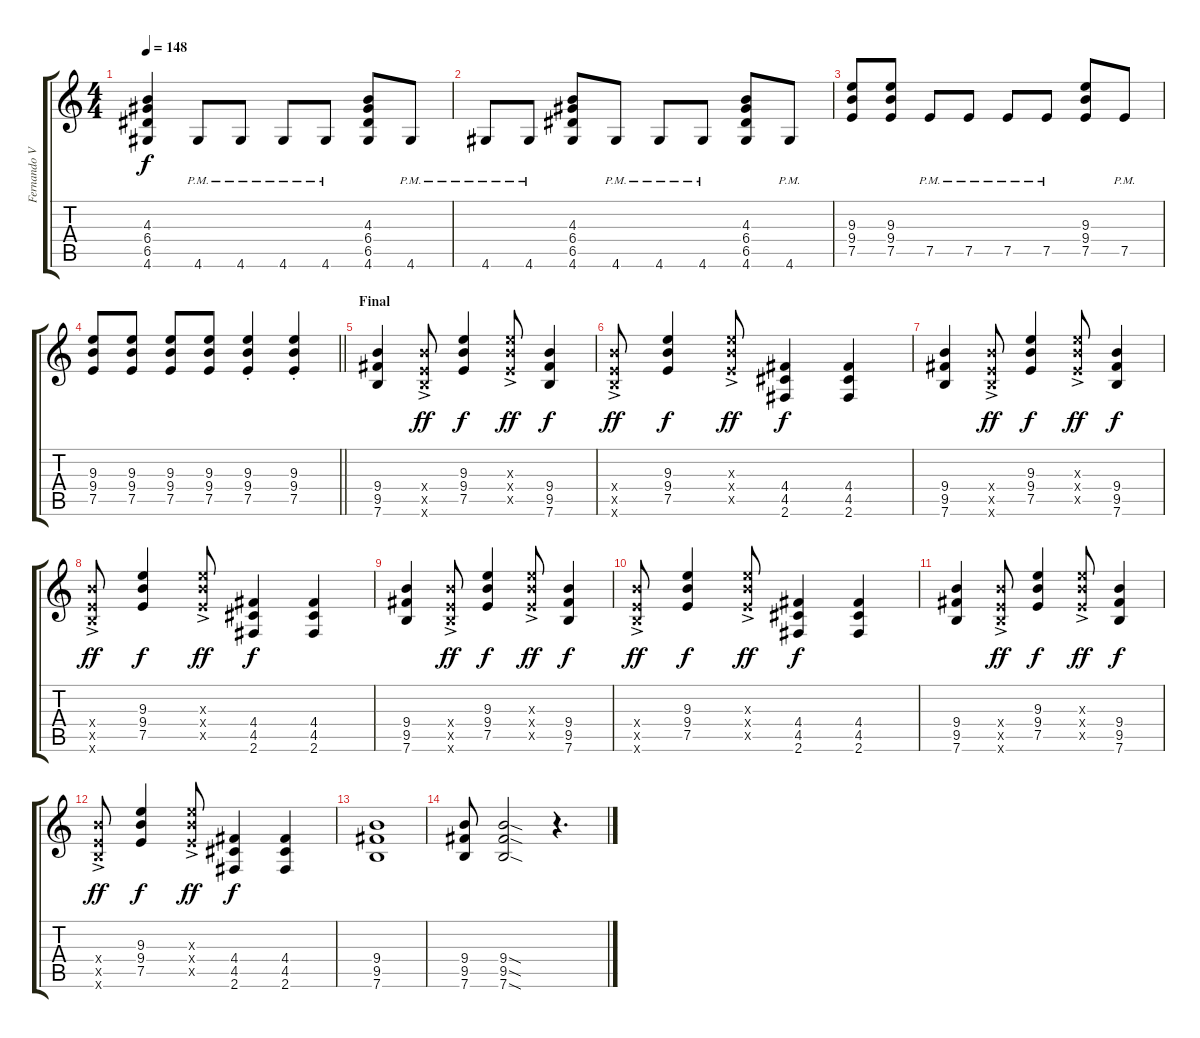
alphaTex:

\track ("Fernando Vallin" "Fernando V") {instrument distortionguitar}
\staff {score tabs}
\tuning (E4 B3 G3 D3 A2 E2) {hide}
\ts (4 4)
\tempo 148
\clef g2
\ks c
(4.3 6.4 6.5 4.6).4{dy f} 4.6{pm}.8 4.6{pm}.8 4.6{pm}.8 4.6{pm}.8 (4.3 6.4 6.5 4.6).8 4.6{pm}.8 |
4.6{pm}.8 4.6{pm}.8 (4.3 6.4 6.5 4.6).8 4.6{pm}.8 4.6{pm}.8 4.6{pm}.8 (4.3 6.4 6.5 4.6).8 4.6{pm}.8 |
(9.3 9.4 7.5).8 (9.3 9.4 7.5).8 7.5{pm}.8 7.5{pm}.8 7.5{pm}.8 7.5{pm}.8 (9.3 9.4 7.5).8 7.5{pm}.8 |
\barLineRight lightlight
(9.3 9.4 7.5).8 (9.3 9.4 7.5).8 (9.3 9.4 7.5).8 (9.3 9.4 7.5).8 (9.3 9.4 7.5{st}).4 (9.3{st} 9.4 7.5).4 |
\section ("" "Final")
(9.4 9.5 7.6).4 (9.4{ac x} 7.5{ac x} 7.6{x}).8{dy ff} (9.3 9.4 7.5).4{dy f} (9.3{x} 9.4{ac x} 7.5{ac x}).8{dy ff} (9.4 9.5 7.6).4{dy f} |
(9.4{x} 7.5{ac x} 7.6{ac x}).8{dy ff} (9.3 9.4 7.5).4{dy f} (9.3{x} 9.4{ac x} 7.5{ac x}).8{dy ff} (4.4 4.5 2.6).4{dy f} (4.4 4.5 2.6).4 |
(9.4 9.5 7.6).4 (9.4{ac x} 7.5{ac x} 7.6{x}).8{dy ff} (9.3 9.4 7.5).4{dy f} (9.3{x} 9.4{ac x} 7.5{ac x}).8{dy ff} (9.4 9.5 7.6).4{dy f} |
(9.4{x} 7.5{ac x} 7.6{ac x}).8{dy ff} (9.3 9.4 7.5).4{dy f} (9.3{x} 9.4{ac x} 7.5{ac x}).8{dy ff} (4.4 4.5 2.6).4{dy f} (4.4 4.5 2.6).4 |
(9.4 9.5 7.6).4 (9.4{ac x} 7.5{ac x} 7.6{x}).8{dy ff} (9.3 9.4 7.5).4{dy f} (9.3{x} 9.4{ac x} 7.5{ac x}).8{dy ff} (9.4 9.5 7.6).4{dy f} |
(9.4{x} 7.5{ac x} 7.6{ac x}).8{dy ff} (9.3 9.4 7.5).4{dy f} (9.3{x} 9.4{ac x} 7.5{ac x}).8{dy ff} (4.4 4.5 2.6).4{dy f} (4.4 4.5 2.6).4 |
(9.4 9.5 7.6).4 (9.4{ac x} 7.5{ac x} 7.6{x}).8{dy ff} (9.3 9.4 7.5).4{dy f} (9.3{x} 9.4{ac x} 7.5{ac x}).8{dy ff} (9.4 9.5 7.6).4{dy f} |
(9.4{x} 7.5{ac x} 7.6{ac x}).8{dy ff} (9.3 9.4 7.5).4{dy f} (9.3{x} 9.4{ac x} 7.5{ac x}).8{dy ff} (4.4 4.5 2.6).4{dy f} (4.4 4.5 2.6).4 |
(9.4 9.5 7.6).1 |
(9.4 9.5 7.6).8 (9.4{sod} 9.5{sod} 7.6{sod}).2 r.4{d}
